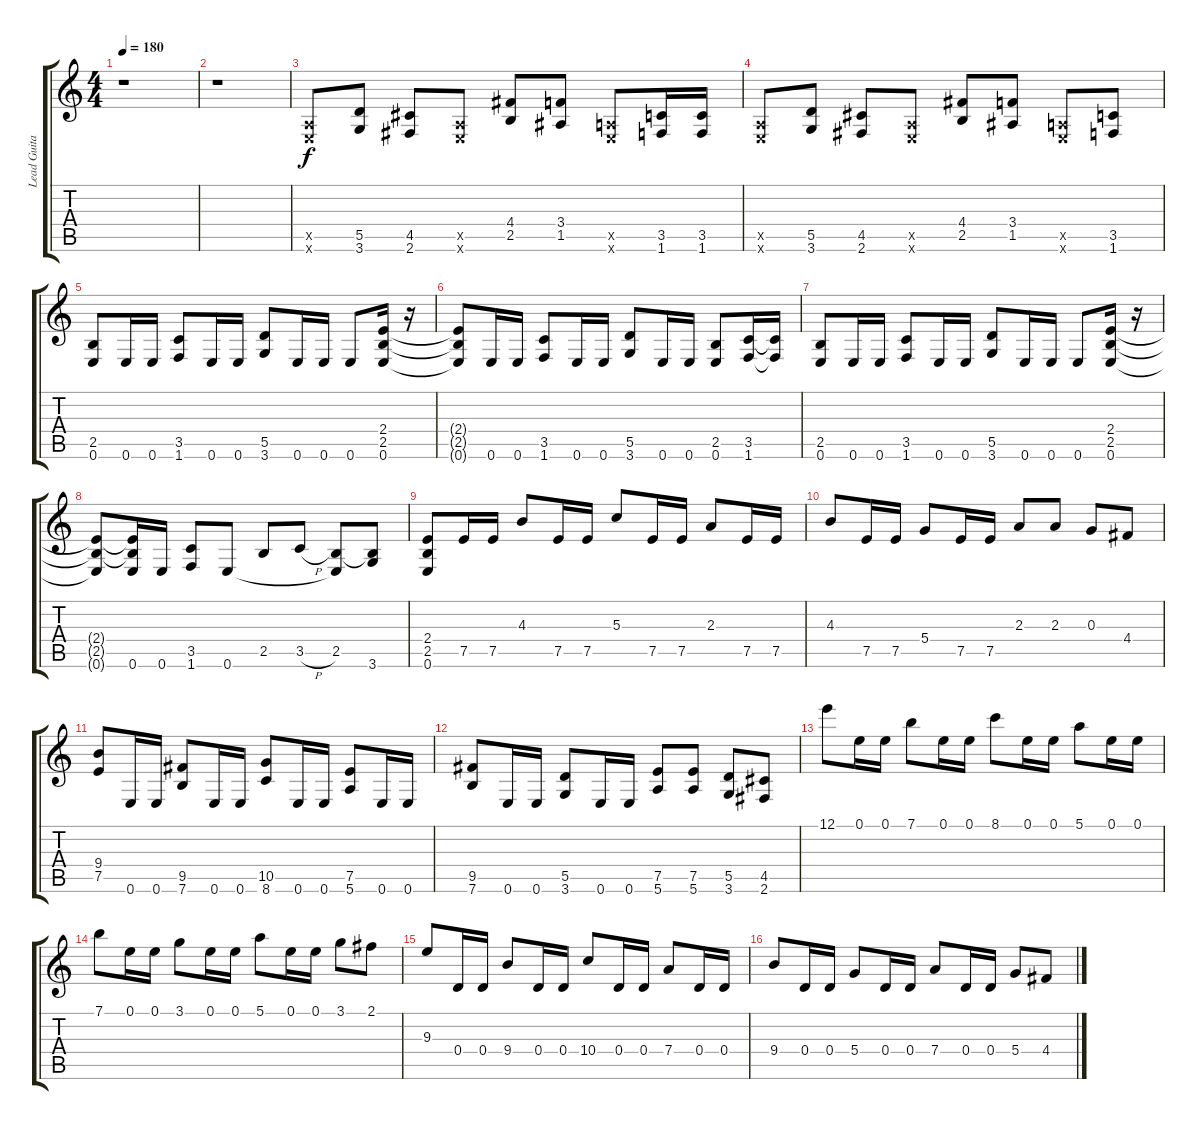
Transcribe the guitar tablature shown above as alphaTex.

\track ("Lead Guitar" "Lead Guita") {instrument distortionguitar}
\staff {score tabs}
\tuning (E4 B3 G3 D3 A2 E2) {hide}
\ts (4 4)
\tempo 180
\clef g2
\ks c
r.1{dy f} |
r.1 |
(0.5{x} 0.6{x}).8 (5.5 3.6).8 (4.5 2.6).8 (0.5{x} 0.6{x}).8 (4.4 2.5).8 (3.4 1.5).8 (0.5{x} 0.6{x}).8 (3.5 1.6).16 (3.5 1.6).16 |
(0.5{x} 0.6{x}).8 (5.5 3.6).8 (4.5 2.6).8 (0.5{x} 0.6{x}).8 (4.4 2.5).8 (3.4 1.5).8 (0.5{x} 0.6{x}).8 (3.5 1.6).8 |
(2.5 0.6).8 0.6.16 0.6.16 (3.5 1.6).8 0.6.16 0.6.16 (5.5 3.6).8 0.6.16 0.6.16 0.6.8 (2.4 2.5 0.6).16 r.16 |
(2.4{t} 2.5{t} 0.6{t}).8 0.6.16 0.6.16 (3.5 1.6).8 0.6.16 0.6.16 (5.5 3.6).8 0.6.16 0.6.16 (2.5 0.6).8 (3.5 1.6).16 (3.5{t} 1.6{t}).16 |
(2.5 0.6).8 0.6.16 0.6.16 (3.5 1.6).8 0.6.16 0.6.16 (5.5 3.6).8 0.6.16 0.6.16 0.6.8 (2.4 2.5 0.6).16 r.16 |
(2.4{t} 2.5{t} 0.6{t}).8 (2.4{t} 2.5{t} 0.6).16 0.6.16 (3.5 1.6).8 0.6.8 2.5.8 3.5{h}.8 (2.5 0.6{t}).8 (2.5{t} 3.6).8 |
(2.4 2.5 0.6).8 7.5.16 7.5.16 4.3.8 7.5.16 7.5.16 5.3.8 7.5.16 7.5.16 2.3.8 7.5.16 7.5.16 |
4.3.8 7.5.16 7.5.16 5.4.8 7.5.16 7.5.16 2.3.8 2.3.8 0.3.8 4.4.8 |
(9.4 7.5).8 0.6.16 0.6.16 (9.5 7.6).8 0.6.16 0.6.16 (10.5 8.6).8 0.6.16 0.6.16 (7.5 5.6).8 0.6.16 0.6.16 |
(9.5 7.6).8 0.6.16 0.6.16 (5.5 3.6).8 0.6.16 0.6.16 (7.5 5.6).8 (7.5 5.6).8 (5.5 3.6).8 (4.5 2.6).8 |
12.1.8 0.1.16 0.1.16 7.1.8 0.1.16 0.1.16 8.1.8 0.1.16 0.1.16 5.1.8 0.1.16 0.1.16 |
7.1.8 0.1.16 0.1.16 3.1.8 0.1.16 0.1.16 5.1.8 0.1.16 0.1.16 3.1.8 2.1.8 |
9.3.8 0.4.16 0.4.16 9.4.8 0.4.16 0.4.16 10.4.8 0.4.16 0.4.16 7.4.8 0.4.16 0.4.16 |
9.4.8 0.4.16 0.4.16 5.4.8 0.4.16 0.4.16 7.4.8 0.4.16 0.4.16 5.4.8 4.4.8
